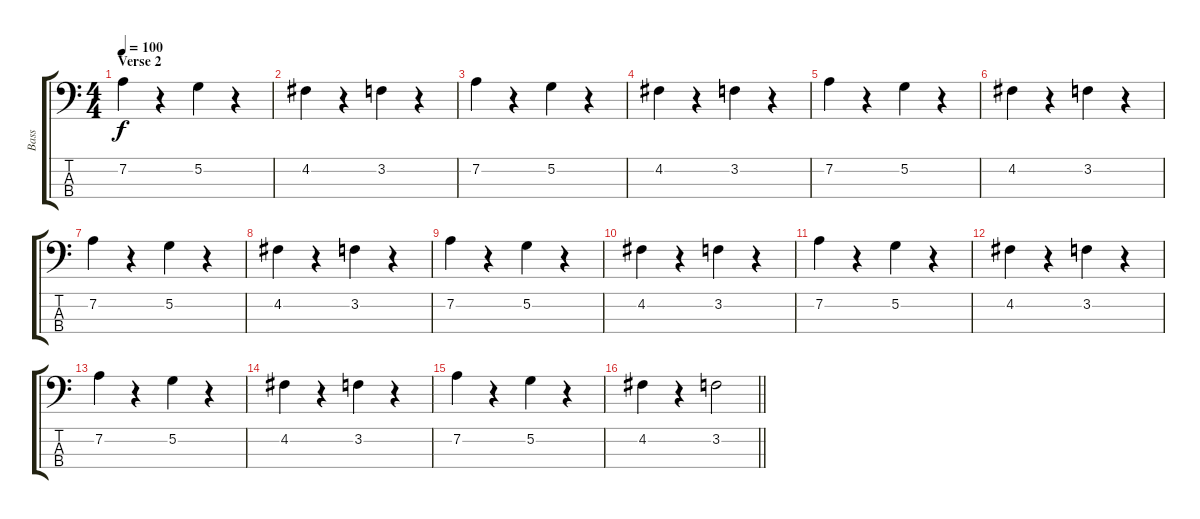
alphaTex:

\track ("Bass" "Bass") {instrument electricbassfinger}
\staff {score tabs}
\tuning (G2 D2 A1 E1) {hide}
\ts (4 4)
\section ("" "Verse 2")
\tempo 100
\clef f4
\ks c
7.2.4{dy f} r.4 5.2.4 r.4 |
4.2.4 r.4 3.2.4 r.4 |
7.2.4 r.4 5.2.4 r.4 |
4.2.4 r.4 3.2.4 r.4 |
7.2.4 r.4 5.2.4 r.4 |
4.2.4 r.4 3.2.4 r.4 |
7.2.4 r.4 5.2.4 r.4 |
4.2.4 r.4 3.2.4 r.4 |
7.2.4 r.4 5.2.4 r.4 |
4.2.4 r.4 3.2.4 r.4 |
7.2.4 r.4 5.2.4 r.4 |
4.2.4 r.4 3.2.4 r.4 |
7.2.4 r.4 5.2.4 r.4 |
4.2.4 r.4 3.2.4 r.4 |
7.2.4 r.4 5.2.4 r.4 |
\barLineRight lightlight
4.2.4 r.4 3.2.2
